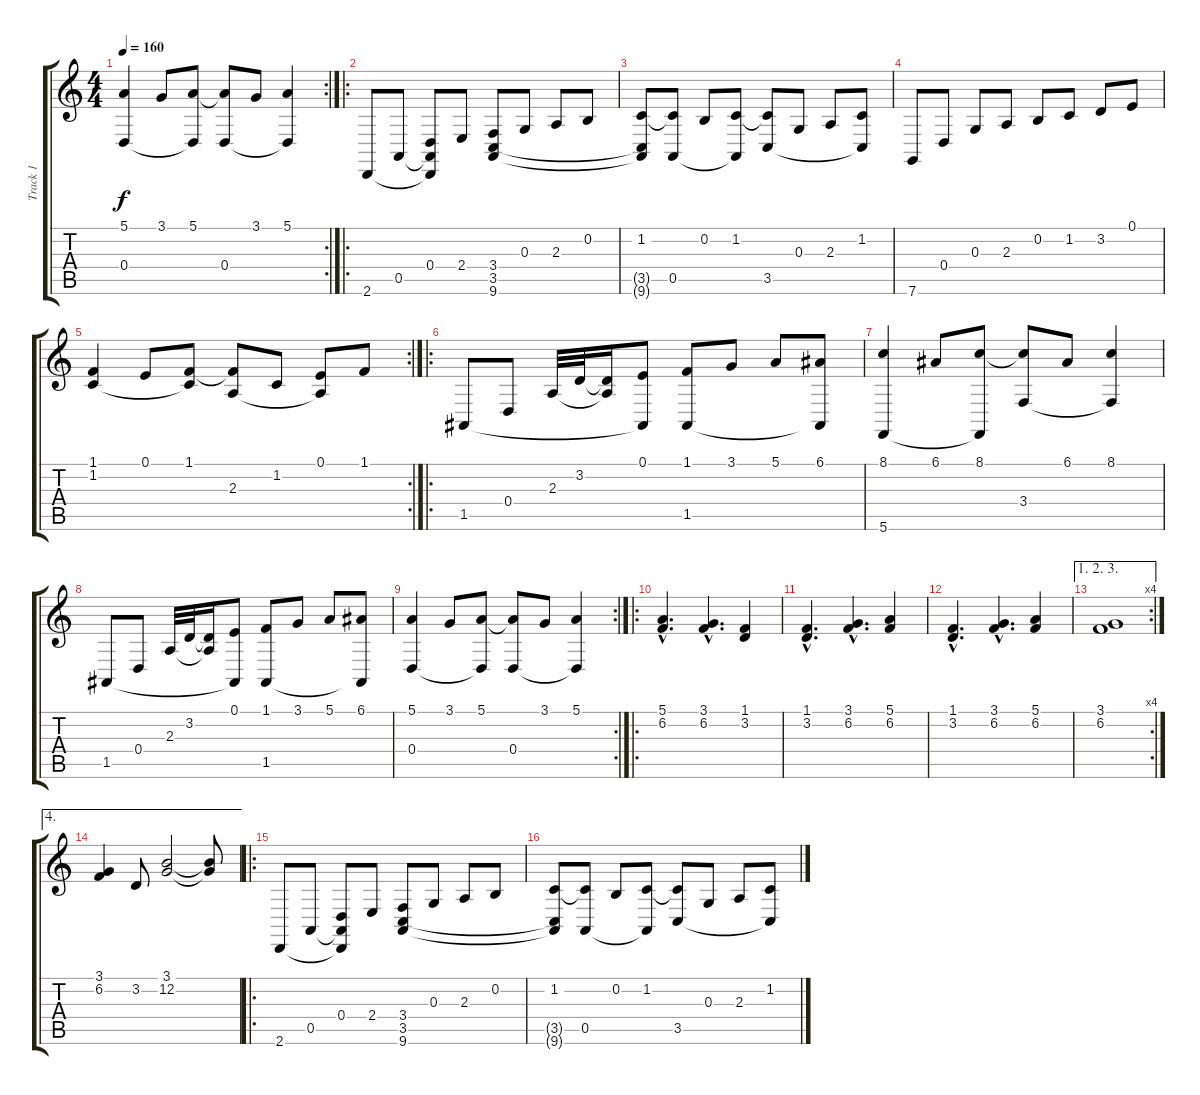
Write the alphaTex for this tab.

\track ("Track 1" "Track 1") {instrument acousticgrandpiano}
\staff {score tabs}
\tuning (E4 B3 G3 D3 A2 C2) {hide}
\rc 2
\ts (4 4)
\tempo 160
\clef g2
\ks c
(5.1 0.4).4{dy f} 3.1.8 (5.1 0.4{t}).8 (5.1{t} 0.4).8 3.1.8 (5.1 0.4{t}).4 |
\ro
2.6.8 0.5.8 (0.4 0.5{t} 2.6{t}).8 2.4.8 (3.4 3.5 9.6).8 0.3.8 2.3.8 0.2.8 |
(1.2 3.5{t} 9.6{t}).8 (1.2{t} 0.5).8 0.2.8 (1.2 0.5{t}).8 (1.2{t} 3.5).8 0.3.8 2.3.8 (1.2 3.5{t}).8 |
7.6.8 0.4.8 0.3.8 2.3.8 0.2.8 1.2.8 3.2.8 0.1.8 |
\rc 2
(1.1 1.2).4 0.1.8 (1.1 1.2{t}).8 (1.1{t} 2.3).8 1.2.8 (0.1 2.3{t}).8 1.1.8 |
\ro
1.5.8 0.4.8 2.3.32 3.2.32 (3.2{t} 2.3{t}).16 (0.1 1.5{t}).8 (1.1 1.5).8 3.1.8 5.1.8 (6.1 1.5{t}).8 |
(8.1 5.6).4 6.1.8 (8.1 5.6{t}).8 (8.1{t} 3.4).8 6.1.8 (8.1 3.4{t}).4 |
1.5.8 0.4.8 2.3.32 3.2.32 (3.2{t} 2.3{t}).16 (0.1 1.5{t}).8 (1.1 1.5).8 3.1.8 5.1.8 (6.1 1.5{t}).8 |
\rc 2
(5.1 0.4).4 3.1.8 (5.1 0.4{t}).8 (5.1{t} 0.4).8 3.1.8 (5.1 0.4{t}).4 |
\ro
(5.1{hac} 6.2{hac}).4{d} (3.1{hac} 6.2{hac}).4{d} (1.1 3.2).4 |
(1.1{hac} 3.2{hac}).4{d} (3.1{hac} 6.2{hac}).4{d} (5.1 6.2).4 |
(1.1{hac} 3.2{hac}).4{d} (3.1{hac} 6.2{hac}).4{d} (5.1 6.2).4 |
\ae (1 2 3)
\rc 4
(3.1 6.2).1 |
\ae 4
(3.1 6.2).4 3.2.8 (3.1 12.2).2 (3.1{t} 12.2{t}).8 |
\ro
2.6.8 0.5.8 (0.4 0.5{t} 2.6{t}).8 2.4.8 (3.4 3.5 9.6).8 0.3.8 2.3.8 0.2.8 |
(1.2 3.5{t} 9.6{t}).8 (1.2{t} 0.5).8 0.2.8 (1.2 0.5{t}).8 (1.2{t} 3.5).8 0.3.8 2.3.8 (1.2 3.5{t}).8
